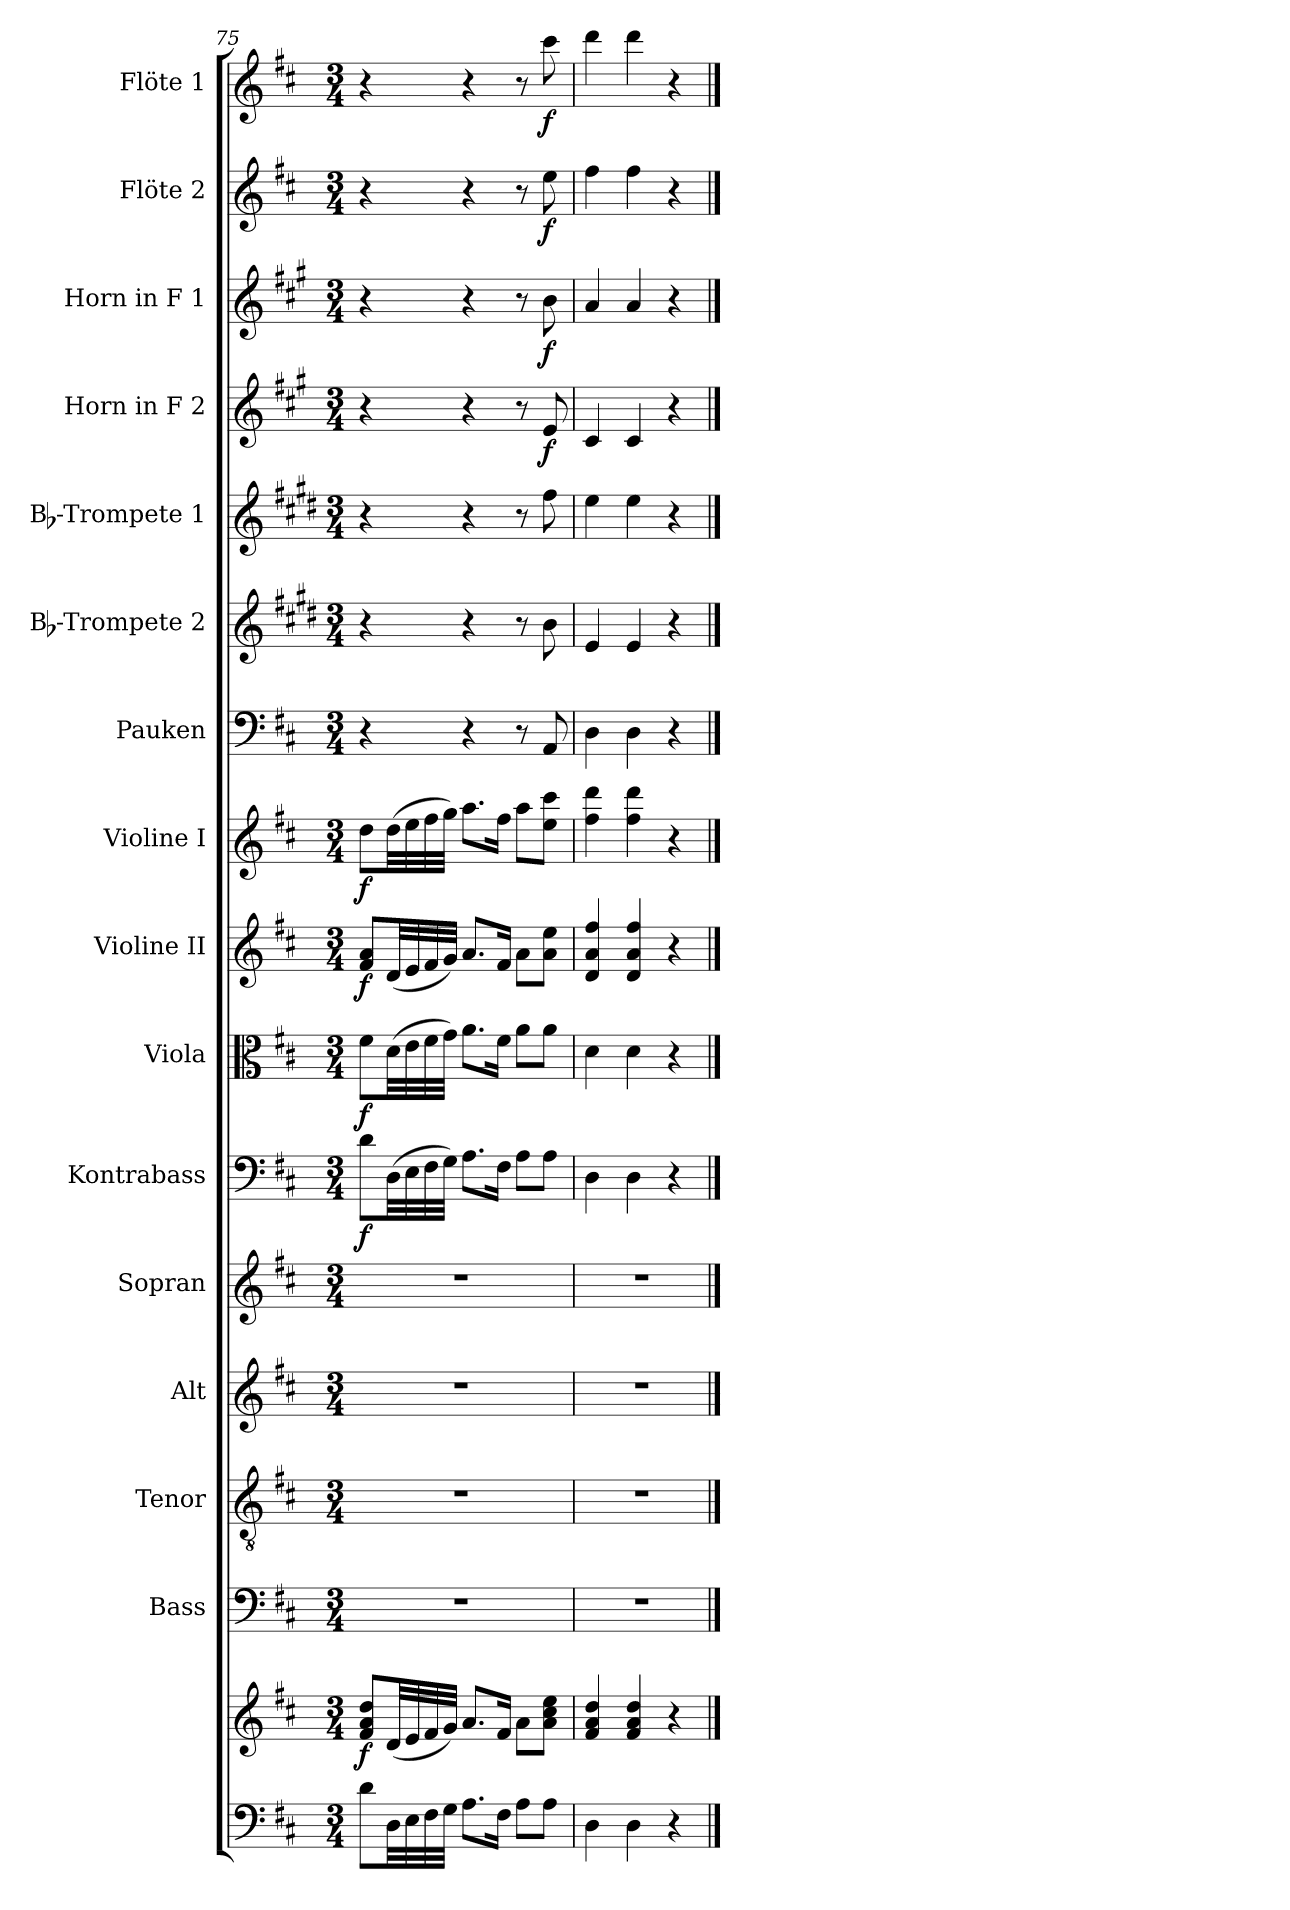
**kern	**kern	**dynam	**kern	**kern	**kern	**kern	**kern	**dynam	**kern	**dynam	**kern	**dynam	**kern	**dynam	**kern	**kern	**kern	**kern	**dynam	**kern	**dynam	**kern	**dynam	**kern	**dynam
*part16	*part16	*part16	*part15	*part14	*part13	*part12	*part11	*part11	*part10	*part10	*part9	*part9	*part8	*part8	*part7	*part6	*part5	*part4	*part4	*part3	*part3	*part2	*part2	*part1	*part1
*staff17	*staff16	*staff16/17	*staff15	*staff14	*staff13	*staff12	*staff11	*staff11	*staff10	*staff10	*staff9	*staff9	*staff8	*staff8	*staff7	*staff6	*staff5	*staff4	*staff4	*staff3	*staff3	*staff2	*staff2	*staff1	*staff1
*	*	*	*I"Bass	*I"Tenor	*I"Alt	*I"Sopran	*I"Kontrabass	*	*I"Viola	*	*I"Violine II	*	*I"Violine I	*	*I"Pauken	*I"Bb-Trompete 2	*I"Bb-Trompete 1	*I"Horn in F 2	*	*I"Horn in F 1	*	*I"Flöte 2	*	*I"Flöte 1	*
*	*	*	*I'B.	*I'T.	*I'A.	*I'S.	*I'Kb.	*	*I'Vla.	*	*I'Vl. II	*	*I'Vl. I	*	*I'Pk.	*I'Bb Trp. 2	*I'Bb Trp. 1	*	*	*	*	*I'Fl. 2	*	*I'Fl. 1	*
*clefF4	*clefG2	*	*clefF4	*clefGv2	*clefG2	*clefG2	*clefF4	*	*clefC3	*	*clefG2	*	*clefG2	*	*clefF4	*clefG2	*clefG2	*clefG2	*	*clefG2	*	*clefG2	*	*clefG2	*
*	*	*	*	*	*	*	*ITrd7c12	*	*	*	*	*	*	*	*	*ITrd1c2	*ITrd1c2	*ITrd4c7	*	*ITrd4c7	*	*	*	*	*
*k[f#c#]	*k[f#c#]	*	*k[f#c#]	*k[f#c#]	*k[f#c#]	*k[f#c#]	*k[f#c#]	*	*k[f#c#]	*	*k[f#c#]	*	*k[f#c#]	*	*k[f#c#]	*k[f#c#]	*k[f#c#]	*k[f#c#]	*	*k[f#c#]	*	*k[f#c#]	*	*k[f#c#]	*
*D:	*D:	*	*D:	*D:	*D:	*D:	*D:	*	*D:	*	*D:	*	*D:	*	*D:	*D:	*D:	*D:	*	*D:	*	*D:	*	*D:	*
*M3/4	*M3/4	*	*M3/4	*M3/4	*M3/4	*M3/4	*M3/4	*	*M3/4	*	*M3/4	*	*M3/4	*	*M3/4	*M3/4	*M3/4	*M3/4	*	*M3/4	*	*M3/4	*	*M3/4	*
=75	=75	=75	=75	=75	=75	=75	=75	=75	=75	=75	=75	=75	=75	=75	=75	=75	=75	=75	=75	=75	=75	=75	=75	=75	=75
!	!	!LO:DY:b	!	!	!	!	!	!LO:DY:b	!	!LO:DY:b	!	!LO:DY:b	!	!LO:DY:b	!	!	!	!	!	!	!	!	!	!	!
8d\L	8f#/ 8a/ 8dd/L	f	2.r	2.r	2.r	2.r	8D\L	f	8f#\L	f	8f#/ 8a/L	f	8dd\L	f	4r	4r	4r	4r	.	4r	.	4r	.	4r	.
32D\LL	(<32d/LL	.	.	.	.	.	(>32DD\LL	.	(>32d\LL	.	(<32d/LL	.	(>32dd\LL	.	.	.	.	.	.	.	.	.	.	.	.
32E\	32e/	.	.	.	.	.	32EE\	.	32e\	.	32e/	.	32ee\	.	.	.	.	.	.	.	.	.	.	.	.
32F#\	32f#/	.	.	.	.	.	32FF#\	.	32f#\	.	32f#/	.	32ff#\	.	.	.	.	.	.	.	.	.	.	.	.
32G\JJJ	32g/JJJ)	.	.	.	.	.	32GG\JJJ)	.	32g\JJJ)	.	32g/JJJ)	.	32gg\JJJ)	.	.	.	.	.	.	.	.	.	.	.	.
8.A\L	8.a/L	.	.	.	.	.	8.AA\L	.	8.a\L	.	8.a/L	.	8.aa\L	.	4r	4r	4r	4r	.	4r	.	4r	.	4r	.
16F#\Jk	16f#/Jk	.	.	.	.	.	16FF#\Jk	.	16f#\Jk	.	16f#/Jk	.	16ff#\Jk	.	.	.	.	.	.	.	.	.	.	.	.
8A\L	8a\L	.	.	.	.	.	8AA\L	.	8a\L	.	8a\L	.	8aa\L	.	8r	8r	8r	8r	.	8r	.	8r	.	8r	.
!	!	!	!	!	!	!	!	!	!	!	!	!	!	!	!	!	!	!	!LO:DY:b	!	!LO:DY:b	!	!LO:DY:b	!	!LO:DY:b
8A\J	8a\ 8cc#\ 8ee\J	.	.	.	.	.	8AA\J	.	8a\J	.	8a\ 8ee\J	.	8ee\ 8ccc#\J	.	8AA/	8a\	8ee\	8A/	f	8e\	f	8ee\	f	8ccc#\	f
=76	=76	=76	=76	=76	=76	=76	=76	=76	=76	=76	=76	=76	=76	=76	=76	=76	=76	=76	=76	=76	=76	=76	=76	=76	=76
4D\	4f#/ 4a/ 4dd/	.	2.r	2.r	2.r	2.r	4DD\	.	4d\	.	4d/ 4a/ 4ff#/	.	4ff#\ 4ddd\	.	4D\	4d/	4dd\	4F#/	.	4d/	.	4ff#\	.	4ddd\	.
4D\	4f#/ 4a/ 4dd/	.	.	.	.	.	4DD\	.	4d\	.	4d/ 4a/ 4ff#/	.	4ff#\ 4ddd\	.	4D\	4d/	4dd\	4F#/	.	4d/	.	4ff#\	.	4ddd\	.
4r	4r	.	.	.	.	.	4r	.	4r	.	4r	.	4r	.	4r	4r	4r	4r	.	4r	.	4r	.	4r	.
==	==	==	==	==	==	==	==	==	==	==	==	==	==	==	==	==	==	==	==	==	==	==	==	==	==
*-	*-	*-	*-	*-	*-	*-	*-	*-	*-	*-	*-	*-	*-	*-	*-	*-	*-	*-	*-	*-	*-	*-	*-	*-	*-
